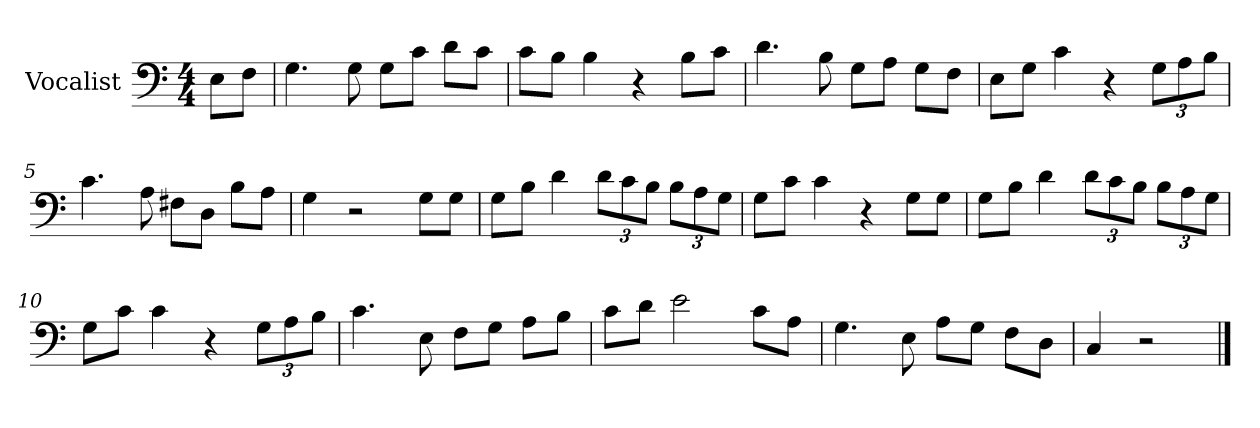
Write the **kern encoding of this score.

**kern
*part1
*staff1
*I"Vocalist
*k[]
*C:
*M4/4
=
8EL
8FJ
=1
4.G
8G
8GL
8cJ
8dL
8cJ
=2
8cL
8BJ
4B
4r
8BL
8cJ
=3
4.d
8B
8GL
8AJ
8GL
8FJ
=4
8EL
8GJ
4c
4r
12GL
12A
12BJ
=5
4.c
8A
8F#XL
8DJ
8BL
8AJ
=6
4G
2r
8GL
8GJ
=7
8GL
8BJ
4d
12dL
12c
12BJ
12BL
12A
12GJ
=8
8GL
8cJ
4c
4r
8GL
8GJ
=9
8GL
8BJ
4d
12dL
12c
12BJ
12BL
12A
12GJ
=10
8GL
8cJ
4c
4r
12GL
12A
12BJ
=11
4.c
8E
8FL
8GJ
8AL
8BJ
=12
8cL
8dJ
2e
8cL
8AJ
=13
4.G
8E
8AL
8GJ
8FL
8DJ
=14
4C
2r
==
*-
